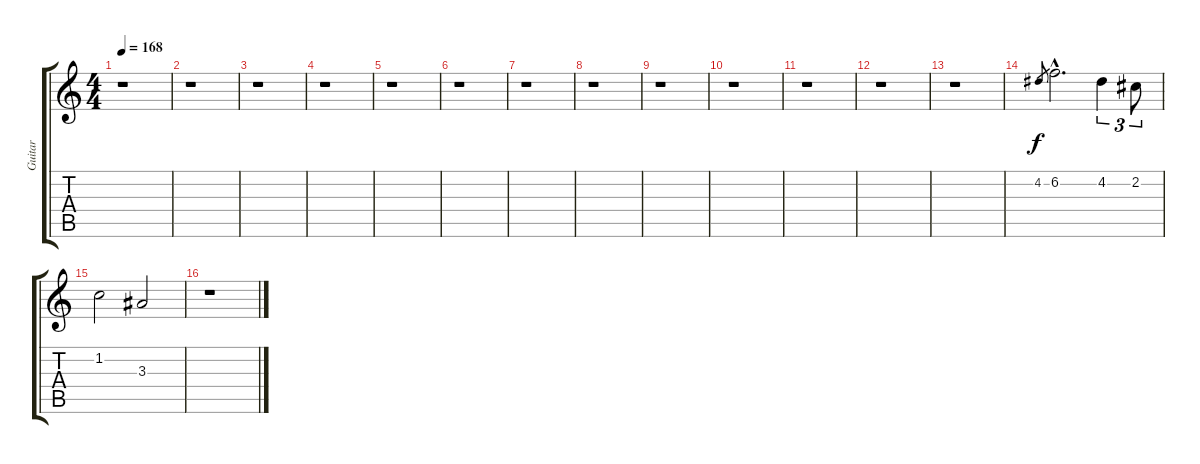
\track ("Guitar" "Guitar") {instrument distortionguitar}
\staff {score tabs}
\tuning (E4 B3 G3 D3 A2 E2) {hide}
\ts (4 4)
\tempo 168
\clef g2
\ks c
r.1{dy f} |
r.1 |
r.1 |
r.1 |
r.1 |
r.1 |
r.1 |
r.1 |
r.1 |
r.1 |
r.1 |
r.1 |
r.1 |
4.2.8{gr} 6.2{hac}.2{d} 4.2.4{tu (3 2)} 2.2.8{tu (3 2)} |
1.2.2 3.3.2 |
r.1
